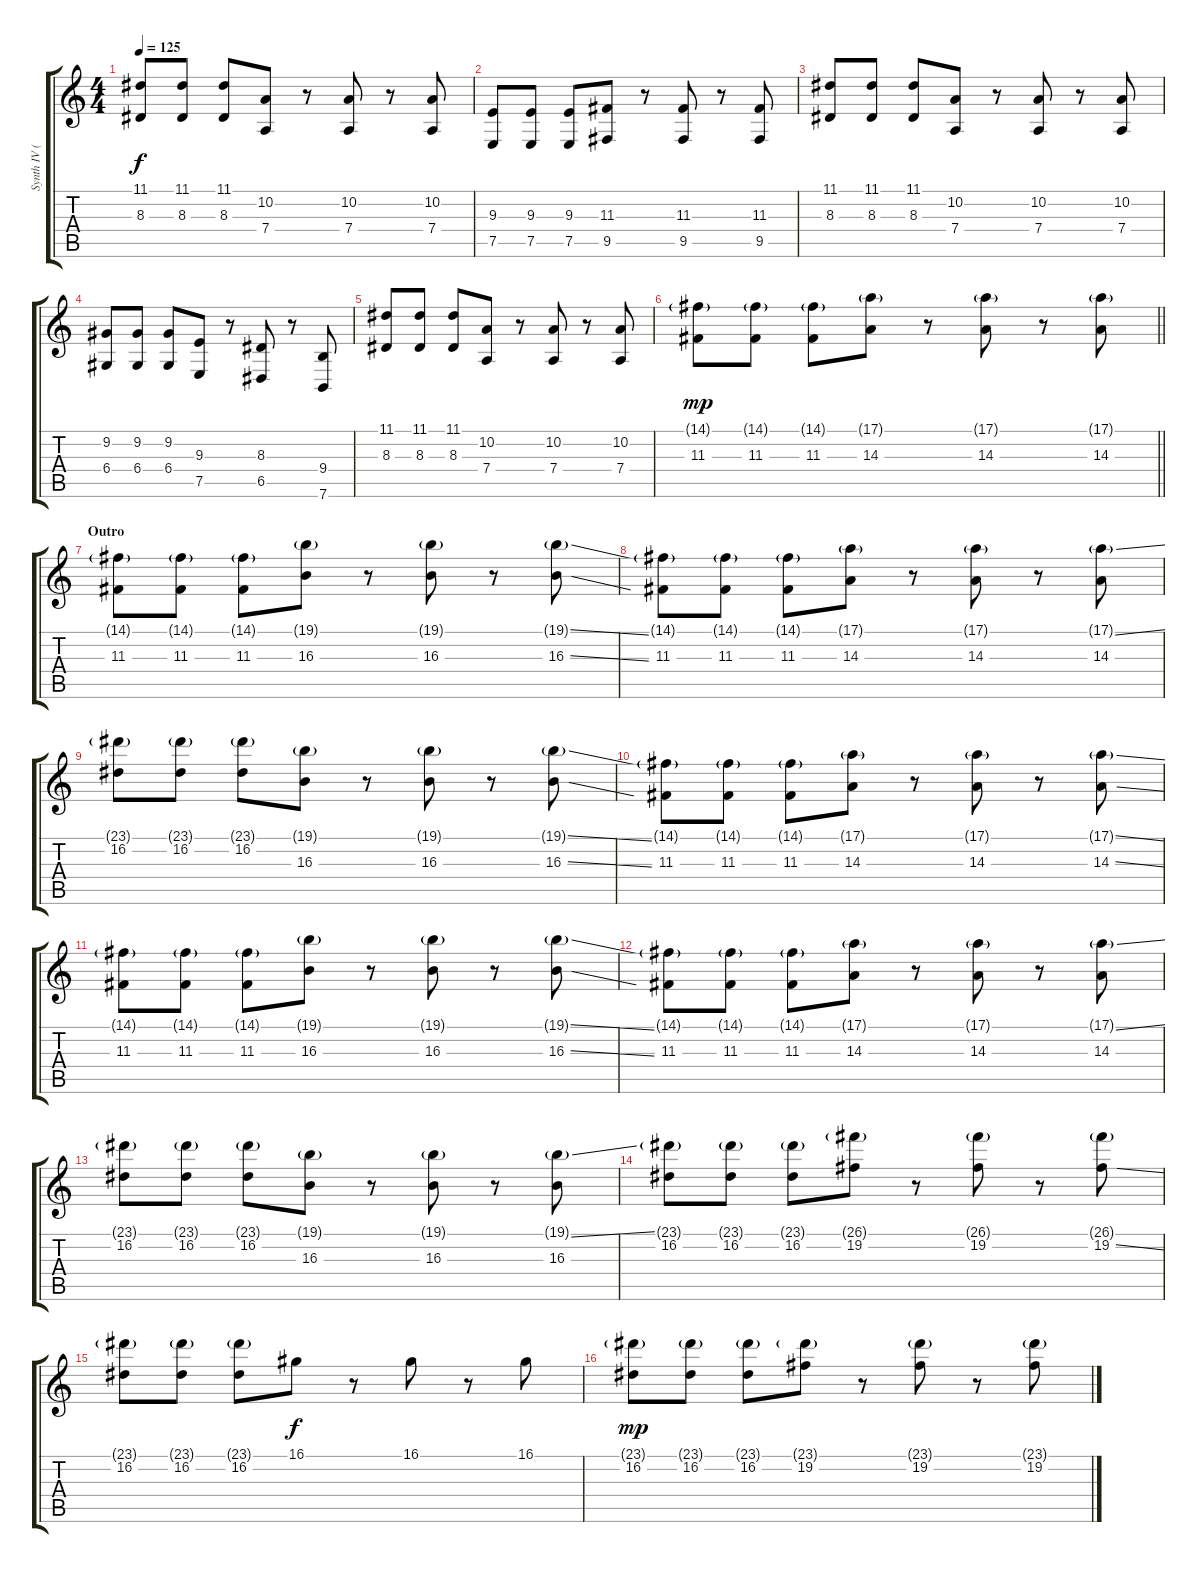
\track ("Synth IV (Lead)" "Synth IV (") {instrument lead2sawtooth}
\staff {score tabs}
\tuning (E4 B3 G3 D3 A2 E2) {hide}
\ts (4 4)
\tempo 125
\clef g2
\ks c
(11.1 8.3).8{dy f} (11.1 8.3).8 (11.1 8.3).8 (10.2 7.4).8 r.8 (10.2 7.4).8 r.8 (10.2 7.4).8 |
(9.3 7.5).8 (9.3 7.5).8 (9.3 7.5).8 (11.3 9.5).8 r.8 (11.3 9.5).8 r.8 (11.3 9.5).8 |
(11.1 8.3).8 (11.1 8.3).8 (11.1 8.3).8 (10.2 7.4).8 r.8 (10.2 7.4).8 r.8 (10.2 7.4).8 |
(9.2 6.4).8 (9.2 6.4).8 (9.2 6.4).8 (9.3 7.5).8 r.8 (8.3 6.5).8 r.8 (9.4 7.6).8 |
(11.1 8.3).8 (11.1 8.3).8 (11.1 8.3).8 (10.2 7.4).8 r.8 (10.2 7.4).8 r.8 (10.2 7.4).8 |
\barLineRight lightlight
(14.1{g} 11.3).8{dy mp} (14.1{g} 11.3).8 (14.1{g} 11.3).8 (17.1{g} 14.3).8 r.8 (17.1{g} 14.3).8 r.8 (17.1{g} 14.3).8 |
\section ("" "Outro")
(14.1{g} 11.3).8 (14.1{g} 11.3).8 (14.1{g} 11.3).8 (19.1{g} 16.3).8 r.8 (19.1{g} 16.3).8 r.8 (19.1{ss g} 16.3{ss}).8 |
(14.1{g} 11.3).8 (14.1{g} 11.3).8 (14.1{g} 11.3).8 (17.1{g} 14.3).8 r.8 (17.1{g} 14.3).8 r.8 (17.1{ss g} 14.3).8 |
(23.1{g} 16.2).8 (23.1{g} 16.2).8 (23.1{g} 16.2).8 (19.1{g} 16.3).8 r.8 (19.1{g} 16.3).8 r.8 (19.1{ss g} 16.3{ss}).8 |
(14.1{g} 11.3).8 (14.1{g} 11.3).8 (14.1{g} 11.3).8 (17.1{g} 14.3).8 r.8 (17.1{g} 14.3).8 r.8 (17.1{ss g} 14.3{ss}).8 |
(14.1{g} 11.3).8 (14.1{g} 11.3).8 (14.1{g} 11.3).8 (19.1{g} 16.3).8 r.8 (19.1{g} 16.3).8 r.8 (19.1{ss g} 16.3{ss}).8 |
(14.1{g} 11.3).8 (14.1{g} 11.3).8 (14.1{g} 11.3).8 (17.1{g} 14.3).8 r.8 (17.1{g} 14.3).8 r.8 (17.1{ss g} 14.3).8 |
(23.1{g} 16.2).8 (23.1{g} 16.2).8 (23.1{g} 16.2).8 (19.1{g} 16.3).8 r.8 (19.1{g} 16.3).8 r.8 (19.1{ss g} 16.3).8 |
(23.1{g} 16.2).8 (23.1{g} 16.2).8 (23.1{g} 16.2).8 (26.1{g} 19.2).8 r.8 (26.1{g} 19.2).8 r.8 (26.1{g} 19.2{ss}).8 |
(23.1{g} 16.2).8 (23.1{g} 16.2).8 (23.1{g} 16.2).8 16.1.8{dy f} r.8 16.1.8 r.8 16.1.8 |
(23.1{g} 16.2).8{dy mp} (23.1{g} 16.2).8 (23.1{g} 16.2).8 (23.1{g} 19.2).8 r.8 (23.1{g} 19.2).8 r.8 (23.1{g} 19.2).8
